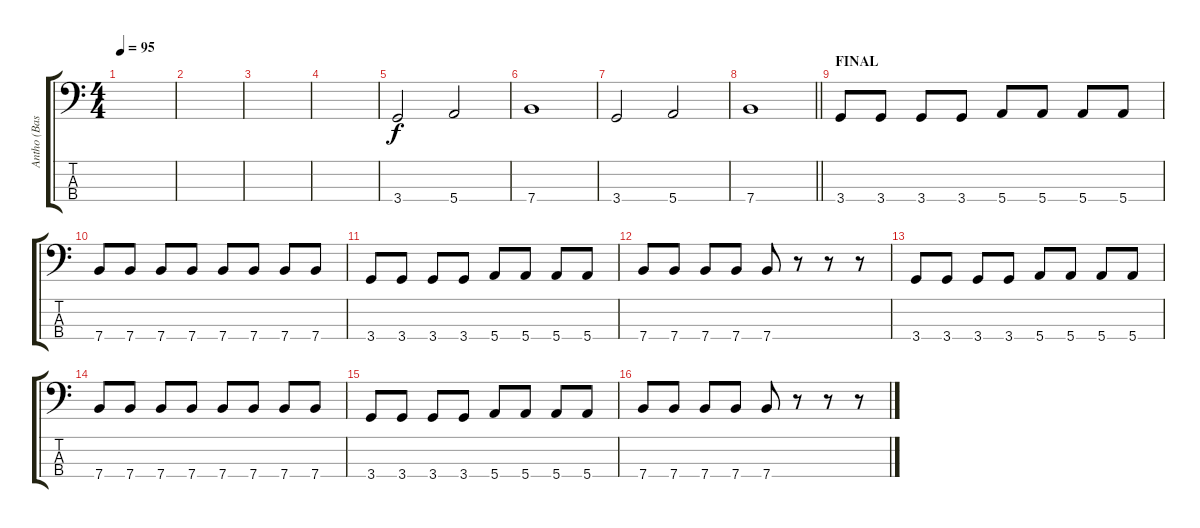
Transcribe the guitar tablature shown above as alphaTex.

\track ("Antho (Basse)" "Antho (Bas") {instrument electricbassfinger}
\staff {score tabs}
\tuning (G2 D2 A1 E1) {hide}
\ts (4 4)
\tempo 95
\clef f4
\ks c
|
|
|
|
3.4.2 5.4.2 |
7.4.1 |
3.4.2 5.4.2 |
\barLineRight lightlight
7.4.1 |
\section ("" "FINAL")
3.4.8 3.4.8 3.4.8 3.4.8 5.4.8 5.4.8 5.4.8 5.4.8 |
7.4.8 7.4.8 7.4.8 7.4.8 7.4.8 7.4.8 7.4.8 7.4.8 |
3.4.8 3.4.8 3.4.8 3.4.8 5.4.8 5.4.8 5.4.8 5.4.8 |
7.4.8 7.4.8 7.4.8 7.4.8 7.4.8 r.8 r.8 r.8 |
3.4.8 3.4.8 3.4.8 3.4.8 5.4.8 5.4.8 5.4.8 5.4.8 |
7.4.8 7.4.8 7.4.8 7.4.8 7.4.8 7.4.8 7.4.8 7.4.8 |
3.4.8 3.4.8 3.4.8 3.4.8 5.4.8 5.4.8 5.4.8 5.4.8 |
7.4.8 7.4.8 7.4.8 7.4.8 7.4.8 r.8 r.8 r.8
